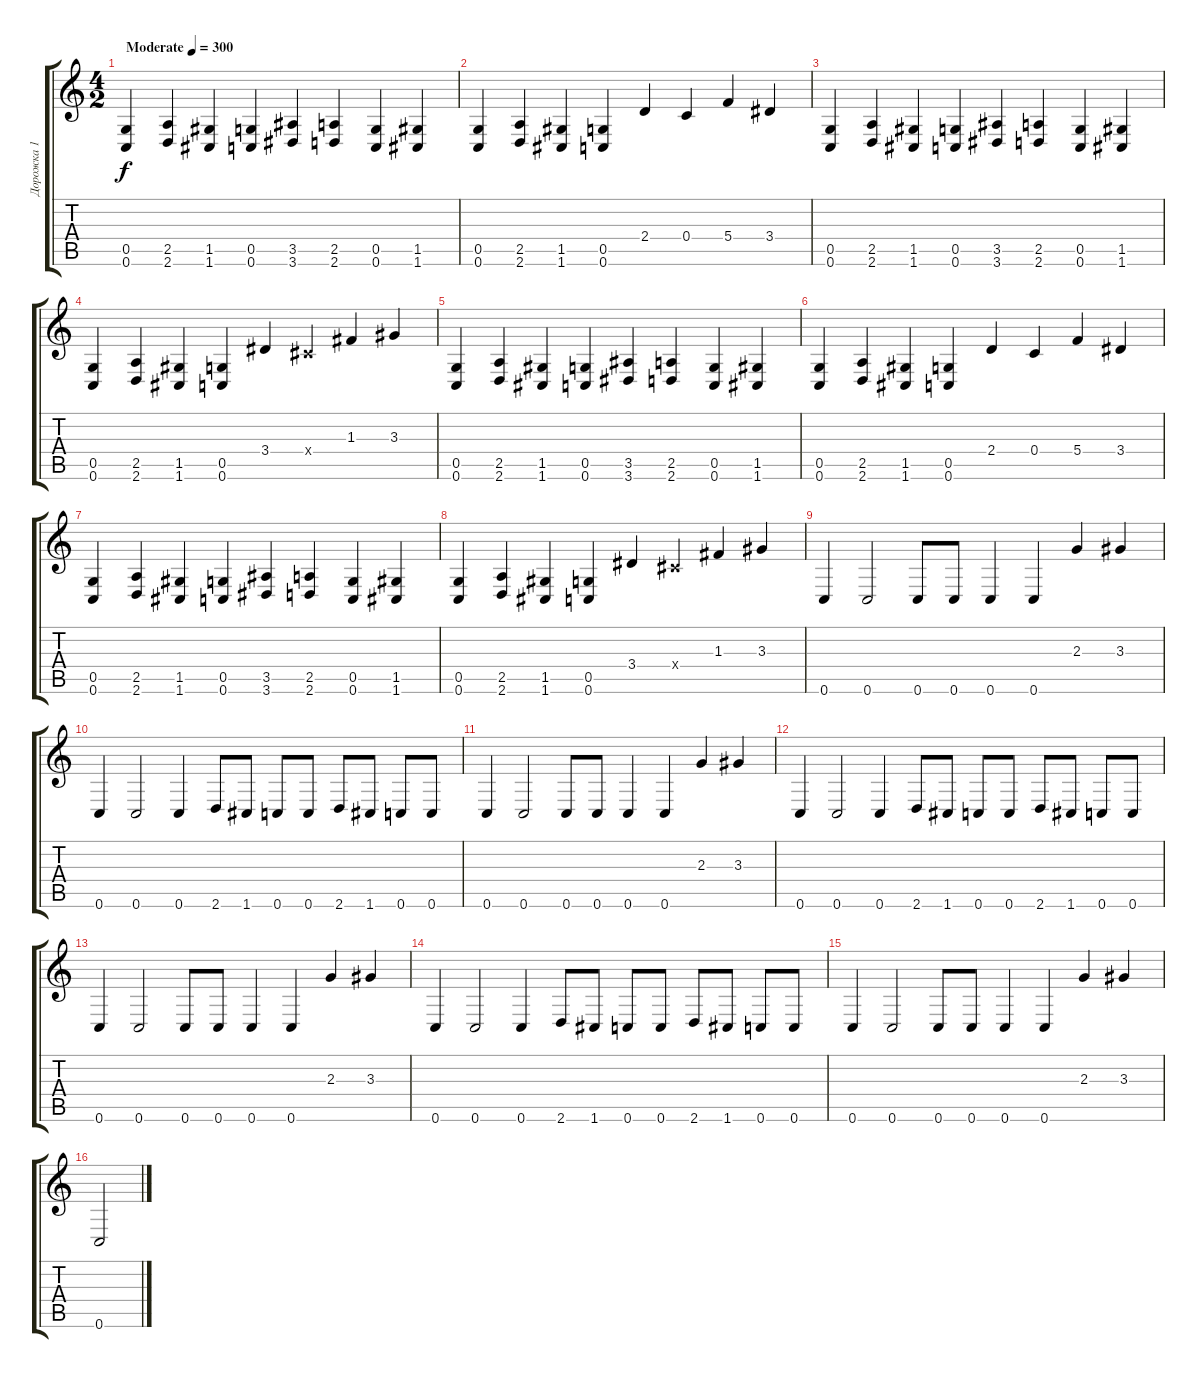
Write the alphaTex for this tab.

\track ("Дорожка 1" "Дорожка 1") {instrument distortionguitar}
\staff {score tabs}
\tuning (D4 A3 F3 C3 G2 C2) {hide}
\ts (4 2)
\tempo (300 "Moderate")
\clef g2
\ks c
(0.5 0.6).4{dy f instrument distortionguitar} (2.5 2.6).4 (1.5 1.6).4 (0.5 0.6).4 (3.5 3.6).4 (2.5 2.6).4 (0.5 0.6).4 (1.5 1.6).4 |
(0.5 0.6).4 (2.5 2.6).4 (1.5 1.6).4 (0.5 0.6).4 2.4.4 0.4.4 5.4.4 3.4.4 |
(0.5 0.6).4 (2.5 2.6).4 (1.5 1.6).4 (0.5 0.6).4 (3.5 3.6).4 (2.5 2.6).4 (0.5 0.6).4 (1.5 1.6).4 |
(0.5 0.6).4 (2.5 2.6).4 (1.5 1.6).4 (0.5 0.6).4 3.4.4 1.4{x}.4 1.3.4 3.3.4 |
(0.5 0.6).4 (2.5 2.6).4 (1.5 1.6).4 (0.5 0.6).4 (3.5 3.6).4 (2.5 2.6).4 (0.5 0.6).4 (1.5 1.6).4 |
(0.5 0.6).4 (2.5 2.6).4 (1.5 1.6).4 (0.5 0.6).4 2.4.4 0.4.4 5.4.4 3.4.4 |
(0.5 0.6).4 (2.5 2.6).4 (1.5 1.6).4 (0.5 0.6).4 (3.5 3.6).4 (2.5 2.6).4 (0.5 0.6).4 (1.5 1.6).4 |
(0.5 0.6).4 (2.5 2.6).4 (1.5 1.6).4 (0.5 0.6).4 3.4.4 1.4{x}.4 1.3.4 3.3.4 |
0.6.4 0.6.2 0.6.8 0.6.8 0.6.4 0.6.4 2.3.4 3.3.4 |
0.6.4 0.6.2 0.6.4 2.6.8 1.6.8 0.6.8 0.6.8 2.6.8 1.6.8 0.6.8 0.6.8 |
0.6.4 0.6.2 0.6.8 0.6.8 0.6.4 0.6.4 2.3.4 3.3.4 |
0.6.4 0.6.2 0.6.4 2.6.8 1.6.8 0.6.8 0.6.8 2.6.8 1.6.8 0.6.8 0.6.8 |
0.6.4 0.6.2 0.6.8 0.6.8 0.6.4 0.6.4 2.3.4 3.3.4 |
0.6.4 0.6.2 0.6.4 2.6.8 1.6.8 0.6.8 0.6.8 2.6.8 1.6.8 0.6.8 0.6.8 |
0.6.4 0.6.2 0.6.8 0.6.8 0.6.4 0.6.4 2.3.4 3.3.4 |
0.6.2
